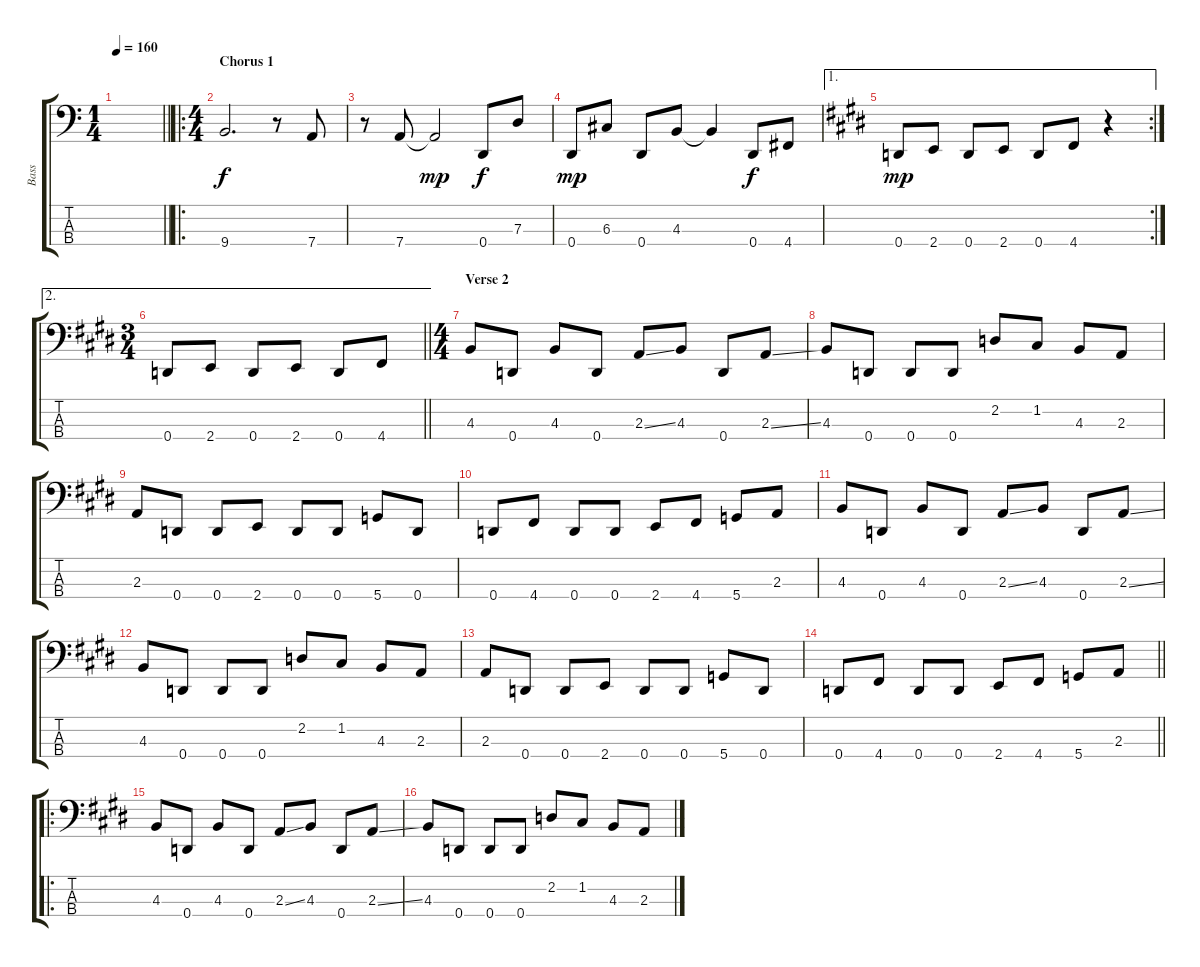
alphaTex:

\track ("Bass" "Bass") {instrument electricbassfinger}
\staff {score tabs}
\tuning (F2 C2 G1 D1) {hide}
\ts (1 4)
\tempo 160
\clef f4
\barLineRight lightlight
\ks c
|
\ro
\ts (4 4)
\section ("" "Chorus 1")
9.4.2{d} r.8 7.4.8{dy f} |
r.8 7.4.8 7.4{t}.2{dy mp} 0.4.8{dy f} 7.3.8 |
0.4.8{dy mp} 6.3.8 0.4.8 4.3.8 4.3{t}.4 0.4.8{dy f} 4.4.8 |
\ae 1
\rc 2
\ks e
0.4.8{dy mp} 2.4.8 0.4.8 2.4.8 0.4.8 4.4.8 r.4 |
\ae 2
\ts (3 4)
\barLineRight lightlight
0.4.8 2.4.8 0.4.8 2.4.8 0.4.8 4.4.8 |
\ts (4 4)
\section ("" "Verse 2")
4.3.8 0.4.8 4.3.8 0.4.8 2.3{ss}.8 4.3.8 0.4.8 2.3{ss}.8 |
4.3.8 0.4.8 0.4.8 0.4.8 2.2.8 1.2.8 4.3.8 2.3.8 |
2.3.8 0.4.8 0.4.8 2.4.8 0.4.8 0.4.8 5.4.8 0.4.8 |
0.4.8 4.4.8 0.4.8 0.4.8 2.4.8 4.4.8 5.4.8 2.3.8 |
4.3.8 0.4.8 4.3.8 0.4.8 2.3{ss}.8 4.3.8 0.4.8 2.3{ss}.8 |
4.3.8 0.4.8 0.4.8 0.4.8 2.2.8 1.2.8 4.3.8 2.3.8 |
2.3.8 0.4.8 0.4.8 2.4.8 0.4.8 0.4.8 5.4.8 0.4.8 |
\barLineRight lightlight
0.4.8 4.4.8 0.4.8 0.4.8 2.4.8 4.4.8 5.4.8 2.3.8 |
\ro
4.3.8 0.4.8 4.3.8 0.4.8 2.3{ss}.8 4.3.8 0.4.8 2.3{ss}.8 |
4.3.8 0.4.8 0.4.8 0.4.8 2.2.8 1.2.8 4.3.8 2.3.8
